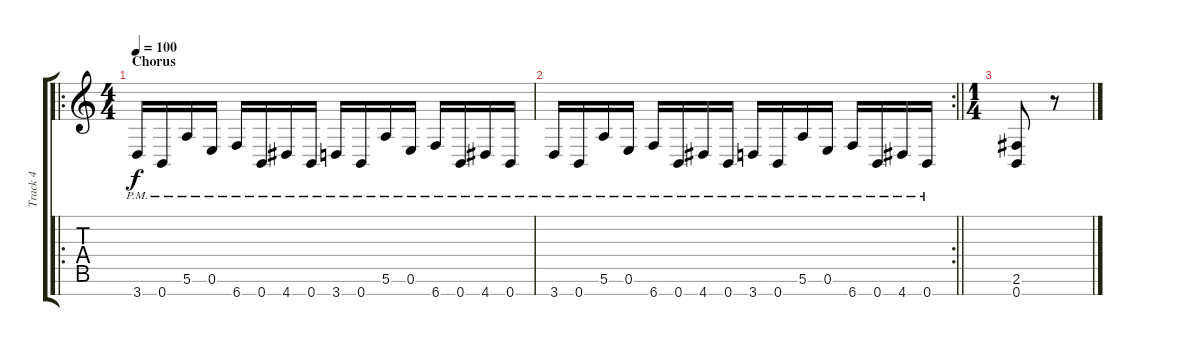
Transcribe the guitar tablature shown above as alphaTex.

\track ("Track 4" "Track 4") {instrument distortionguitar}
\staff {score tabs}
\tuning (E4 B3 G3 D3 A2 E2 B1) {hide}
\ro
\ts (4 4)
\section ("" "Chorus")
\tempo 100
\clef g2
\ks c
3.7{pm}.16{dy f} 0.7{pm}.16 5.6{pm}.16 0.6{pm}.16 6.7{pm}.16 0.7{pm}.16 4.7{pm}.16 0.7{pm}.16 3.7{pm}.16 0.7{pm}.16 5.6{pm}.16 0.6{pm}.16 6.7{pm}.16 0.7{pm}.16 4.7{pm}.16 0.7{pm}.16 |
\rc 2
\barLineRight lightlight
3.7{pm}.16 0.7{pm}.16 5.6{pm}.16 0.6{pm}.16 6.7{pm}.16 0.7{pm}.16 4.7{pm}.16 0.7{pm}.16 3.7{pm}.16 0.7{pm}.16 5.6{pm}.16 0.6{pm}.16 6.7{pm}.16 0.7{pm}.16 4.7{pm}.16 0.7{pm}.16 |
\ts (1 4)
(2.6 0.7).8 r.8
